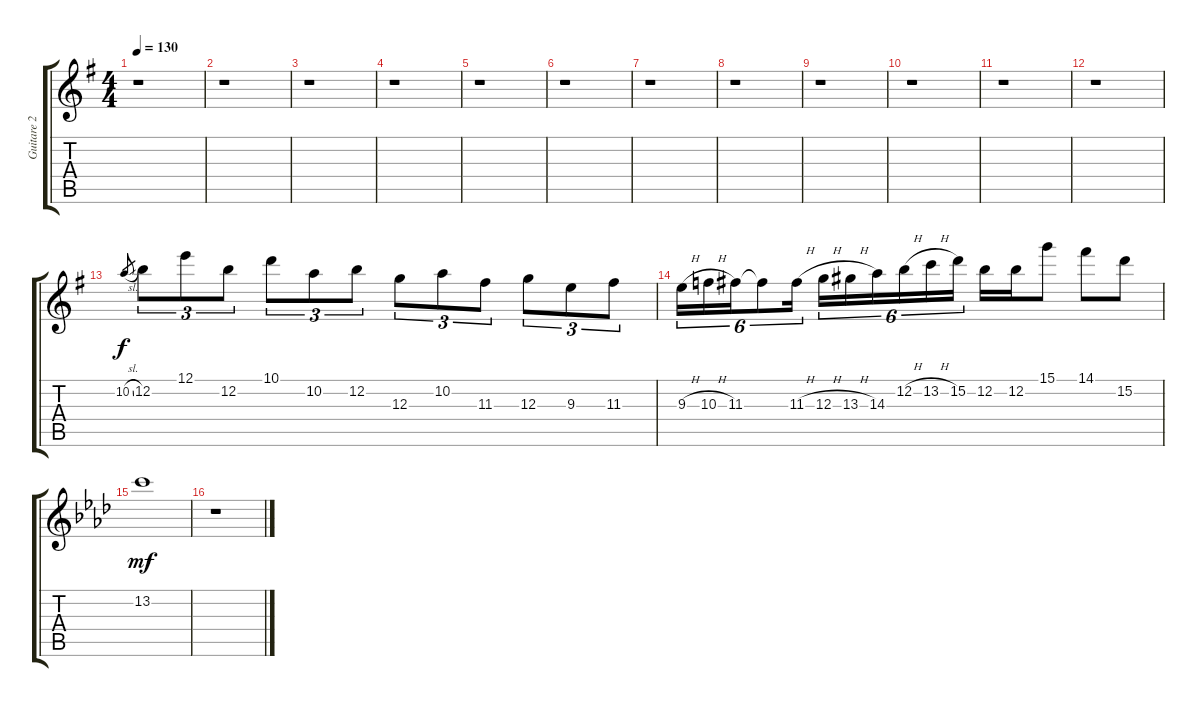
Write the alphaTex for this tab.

\track ("Guitare 2" "Guitare 2") {instrument distortionguitar}
\staff {score tabs}
\tuning (E4 B3 G3 D3 A2 E2) {hide}
\ts (4 4)
\tempo 130
\clef g2
\ks g
r.1{dy f} |
r.1 |
r.1 |
r.1 |
r.1 |
r.1 |
r.1 |
r.1 |
r.1 |
r.1 |
r.1 |
r.1 |
10.2{sl}.8{gr} 12.2.8{tu (3 2)} 12.1.8{tu (3 2)} 12.2.8{tu (3 2)} 10.1.8{tu (3 2)} 10.2.8{tu (3 2)} 12.2.8{tu (3 2)} 12.3.8{tu (3 2)} 10.2.8{tu (3 2)} 11.3.8{tu (3 2)} 12.3.8{tu (3 2)} 9.3.8{tu (3 2)} 11.3.8{tu (3 2)} |
9.3{h}.16{tu (6 4)} 10.3{h}.16{tu (6 4)} 11.3.16{tu (6 4)} 11.3{t}.8{tu (6 4)} 11.3{h}.16{tu (6 4)} 12.3{h}.16{tu (6 4)} 13.3{h}.16{tu (6 4)} 14.3.16{tu (6 4)} 12.2{h}.16{tu (6 4)} 13.2{h}.16{tu (6 4)} 15.2.16{tu (6 4)} 12.2.16 12.2.16 15.1.8 14.1.8 15.2.8 |
\ks ab
13.2.1{dy mf} |
r.1
